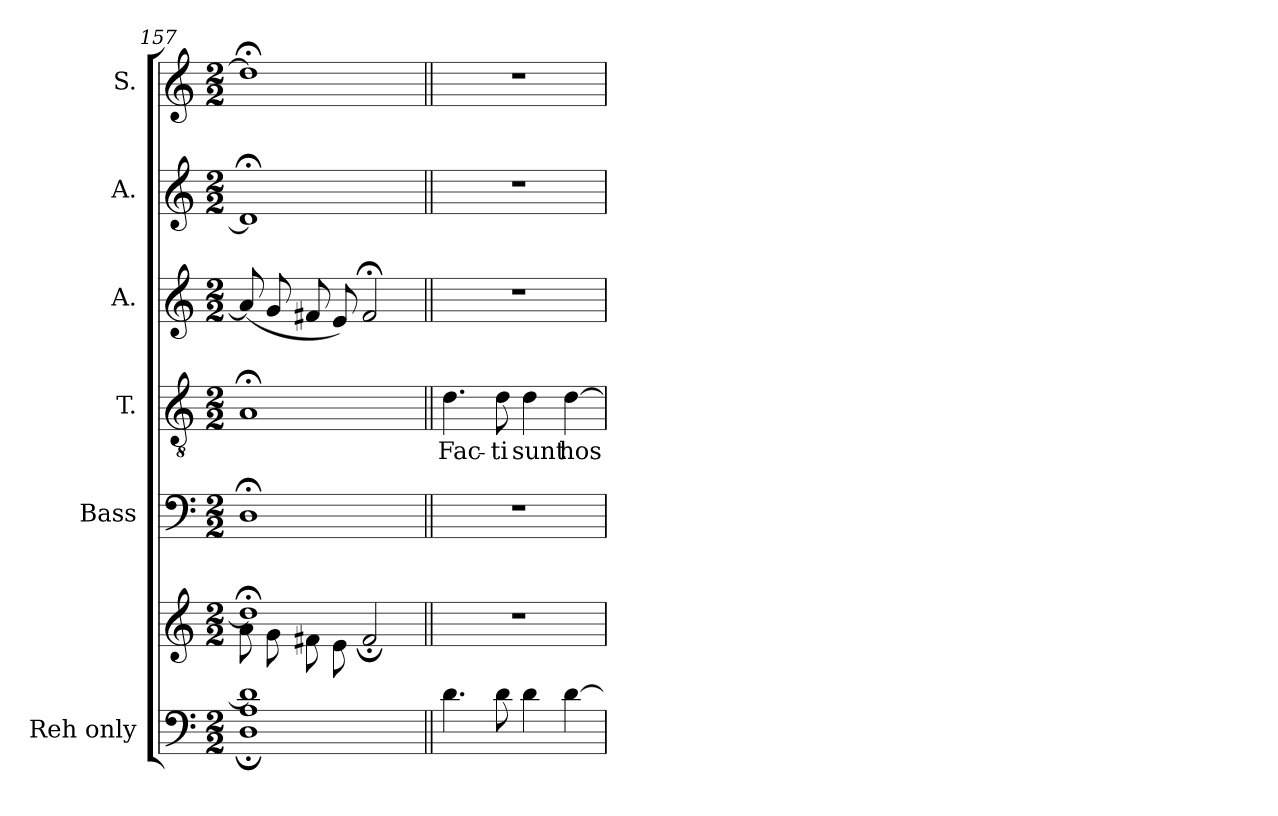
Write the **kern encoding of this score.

**kern	**kern	**kern	**text	**kern	**text	**kern	**text	**kern	**text	**kern	**text
*part6	*part6	*part5	*part5	*part4	*part4	*part3	*part3	*part2	*part2	*part1	*part1
*staff7	*staff6	*staff5	*staff5	*staff4	*staff4	*staff3	*staff3	*staff2	*staff2	*staff1	*staff1
*I"Reh only	*	*I"Bass	*	*I"T.	*	*I"A.	*	*I"A.	*	*I"S.	*
*	*	*I'B.	*	*	*	*	*	*	*	*	*
!!LO:PB:g=z
*clefF4	*clefG2	*clefF4	*	*clefGv2	*	*clefG2	*	*clefG2	*	*clefG2	*
*	*	*	*	*	*	*ITrd7c12	*	*ITrd7c12	*	*	*
*k[]	*k[]	*k[]	*	*k[]	*	*k[]	*	*k[]	*	*k[]	*
*C:	*C:	*C:	*	*C:	*	*C:	*	*C:	*	*C:	*
*M2/2	*M2/2	*M2/2	*	*M2/2	*	*M2/2	*	*M2/2	*	*M2/2	*
=157	=157	=157	=157	=157	=157	=157	=157	=157	=157	=157	=157
*^	*^	*	*	*	*	*	*	*	*	*	*
1d]	1D; 1A;	1dd;<]	8a\	1D;<	.	1A;	.	(8A/]	.	1D;]	.	1dd;<]	.
.	.	.	8g\	.	.	.	.	8G/	.	.	.	.	.
.	.	.	8f#X\	.	.	.	.	8F#X/	.	.	.	.	.
.	.	.	8e\	.	.	.	.	8E/)	.	.	.	.	.
.	.	.	2f#;/	.	.	.	.	2F#;</	.	.	.	.	.
*v	*v	*	*	*	*	*	*	*	*	*	*	*	*
=158||	=158||	=158||	=158||	=158||	=158||	=158||	=158||	=158||	=158||	=158||	=158||	=158||
!	!	!	!	!	!	!LO:LY:b	!	!	!	!	!	!
*	*v	*v	*	*	*	*	*	*	*	*	*	*
4.d\	1r	1r	.	4.d\	Fac-	1r	.	1r	.	1r	.
!	!	!	!	!	!LO:LY:b	!	!	!	!	!	!
8d\	.	.	.	8d\	-ti	.	.	.	.	.	.
!	!	!	!	!	!LO:LY:b	!	!	!	!	!	!
4d\	.	.	.	4d\	sunt	.	.	.	.	.	.
!	!	!	!	!	!LO:LY:b	!	!	!	!	!	!
[>4d\	.	.	.	[<4d\	hos-	.	.	.	.	.	.
=	=	=	=	=	=	=	=	=	=	=	=
*-	*-	*-	*-	*-	*-	*-	*-	*-	*-	*-	*-
